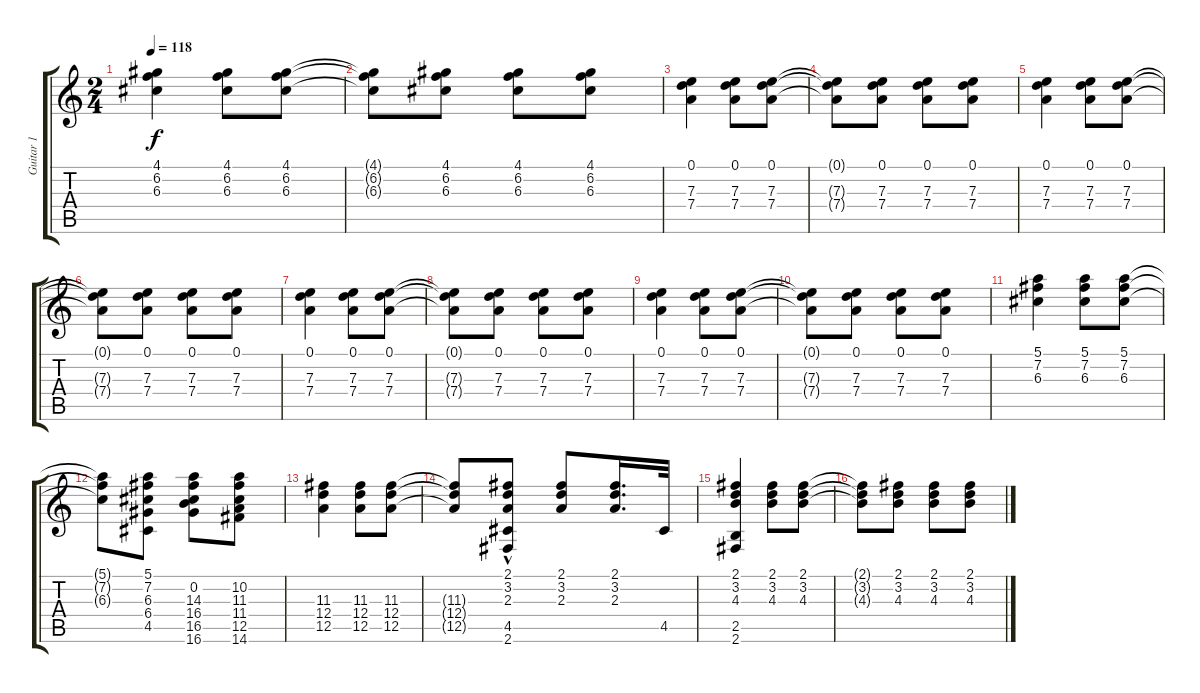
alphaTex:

\track ("Guitar 1" "Guitar 1") {instrument electricguitarclean}
\staff {score tabs}
\tuning (E4 B3 G3 D3 A2 E2) {hide}
\ts (2 4)
\tempo 118
\clef g2
\ks c
(4.1 6.2 6.3).4{dy f} (4.1 6.2 6.3).8 (4.1 6.2 6.3).8 |
(4.1{t} 6.2{t} 6.3{t}).8 (4.1 6.2 6.3).8 (4.1 6.2 6.3).8 (4.1 6.2 6.3).8 |
(0.1 7.3 7.4).4 (0.1 7.3 7.4).8 (0.1 7.3 7.4).8 |
(0.1{t} 7.3{t} 7.4{t}).8 (0.1 7.3 7.4).8 (0.1 7.3 7.4).8 (0.1 7.3 7.4).8 |
(0.1 7.3 7.4).4 (0.1 7.3 7.4).8 (0.1 7.3 7.4).8 |
(0.1{t} 7.3{t} 7.4{t}).8 (0.1 7.3 7.4).8 (0.1 7.3 7.4).8 (0.1 7.3 7.4).8 |
(0.1 7.3 7.4).4 (0.1 7.3 7.4).8 (0.1 7.3 7.4).8 |
(0.1{t} 7.3{t} 7.4{t}).8 (0.1 7.3 7.4).8 (0.1 7.3 7.4).8 (0.1 7.3 7.4).8 |
(0.1 7.3 7.4).4 (0.1 7.3 7.4).8 (0.1 7.3 7.4).8 |
(0.1{t} 7.3{t} 7.4{t}).8 (0.1 7.3 7.4).8 (0.1 7.3 7.4).8 (0.1 7.3 7.4).8 |
(5.1 7.2 6.3).4 (5.1 7.2 6.3).8 (5.1 7.2 6.3).8 |
(5.1{t} 7.2{t} 6.3{t}).8 (5.1 7.2 6.3 6.4 4.5).8 (0.2 14.3 16.4 16.5 16.6).8 (10.2 11.3 11.4 12.5 14.6).8 |
(11.3 12.4 12.5).4 (11.3 12.4 12.5).8 (11.3 12.4 12.5).8 |
(11.3{t} 12.4{t} 12.5{t}).8 (2.1 3.2 2.3 4.5{hac} 2.6).8 (2.1 3.2 2.3).8 (2.1 3.2 2.3).16{d} 4.5.32 |
(2.1 3.2 4.3 2.5 2.6).4 (2.1 3.2 4.3).8 (2.1 3.2 4.3).8 |
(2.1{t} 3.2{t} 4.3{t}).8 (2.1 3.2 4.3).8 (2.1 3.2 4.3).8 (2.1 3.2 4.3).8
